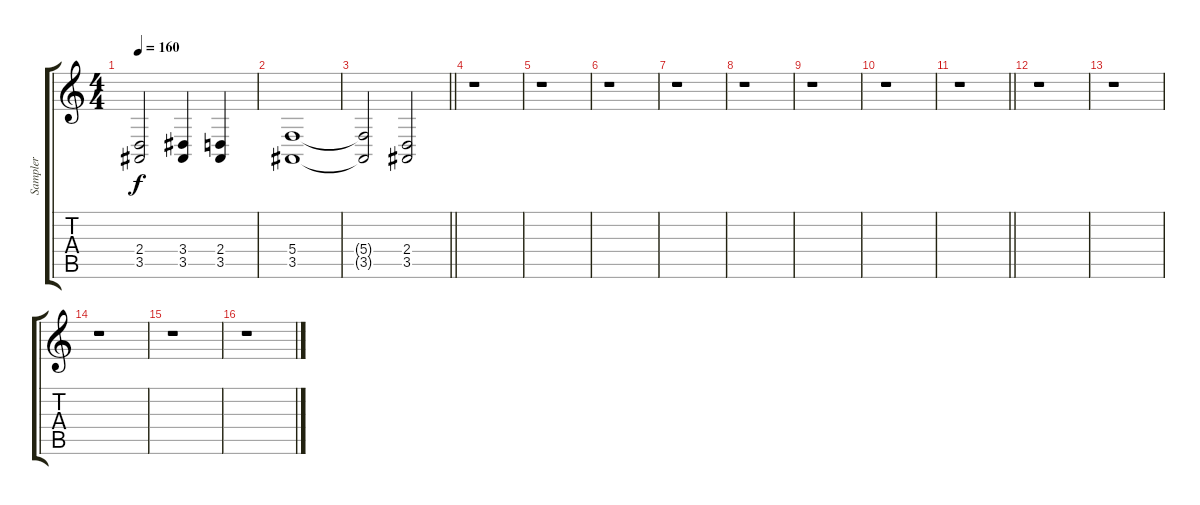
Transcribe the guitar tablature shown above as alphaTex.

\track ("Sampler" "Sampler") {instrument stringensemble1}
\staff {score tabs}
\tuning (D4 A3 F3 C3 G2 C2) {hide}
\ts (4 4)
\tempo 160
\clef g2
\ks c
(2.4{t} 3.5{t}).2{dy f} (3.4 3.5).4 (2.4 3.5).4 |
(5.4 3.5).1 |
\barLineRight lightlight
(5.4{t} 3.5{t}).2 (2.4 3.5).2 |
\section ("" "")
r.1 |
r.1 |
r.1 |
r.1 |
r.1 |
r.1 |
r.1 |
\barLineRight lightlight
r.1 |
\section ("" "")
r.1 |
r.1 |
r.1 |
r.1 |
r.1
